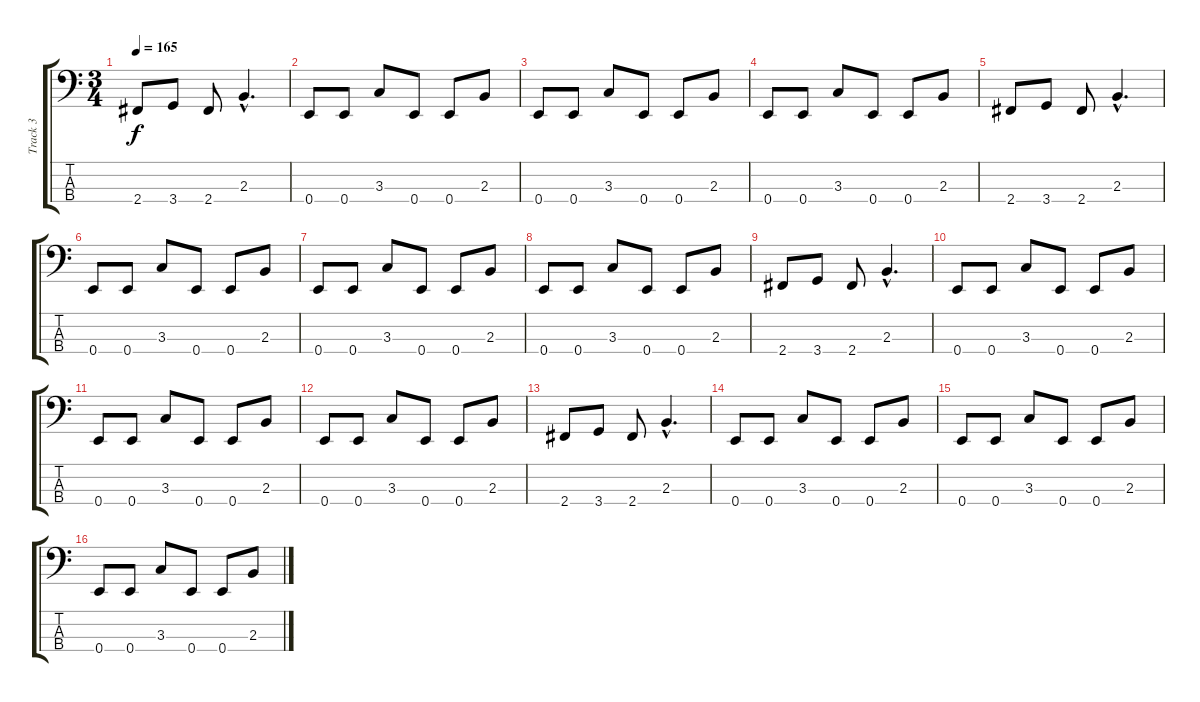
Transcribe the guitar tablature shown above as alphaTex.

\track ("Track 3" "Track 3") {instrument electricbassfinger}
\staff {score tabs}
\tuning (G2 D2 A1 E1) {hide}
\ts (3 4)
\tempo 165
\clef f4
\ks c
2.4.8{dy f} 3.4.8 2.4.8 2.3{hac}.4{d} |
0.4.8 0.4.8 3.3.8 0.4.8 0.4.8 2.3.8 |
0.4.8 0.4.8 3.3.8 0.4.8 0.4.8 2.3.8 |
0.4.8 0.4.8 3.3.8 0.4.8 0.4.8 2.3.8 |
2.4.8 3.4.8 2.4.8 2.3{hac}.4{d} |
0.4.8 0.4.8 3.3.8 0.4.8 0.4.8 2.3.8 |
0.4.8 0.4.8 3.3.8 0.4.8 0.4.8 2.3.8 |
0.4.8 0.4.8 3.3.8 0.4.8 0.4.8 2.3.8 |
2.4.8 3.4.8 2.4.8 2.3{hac}.4{d} |
0.4.8 0.4.8 3.3.8 0.4.8 0.4.8 2.3.8 |
0.4.8 0.4.8 3.3.8 0.4.8 0.4.8 2.3.8 |
0.4.8 0.4.8 3.3.8 0.4.8 0.4.8 2.3.8 |
2.4.8 3.4.8 2.4.8 2.3{hac}.4{d} |
0.4.8 0.4.8 3.3.8 0.4.8 0.4.8 2.3.8 |
0.4.8 0.4.8 3.3.8 0.4.8 0.4.8 2.3.8 |
0.4.8 0.4.8 3.3.8 0.4.8 0.4.8 2.3.8
